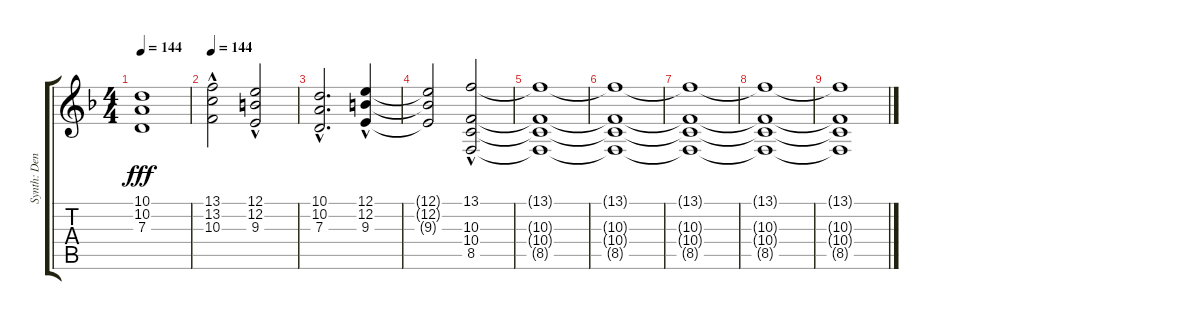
\track ("Synth: Denis" "Synth: Den") {instrument synthstrings1}
\staff {score tabs}
\tuning (E4 B3 G3 D3 A2 E2) {hide}
\ts (4 4)
\tempo 144
\clef g2
\ks f
(10.1{t} 10.2{t} 7.3{t}).1{dy fff} |
\tempo 144
(13.1{hac} 13.2{hac} 10.3{hac}).2 (12.1{hac} 12.2{hac} 9.3{hac}).2 |
(10.1{hac} 10.2{hac} 7.3{hac}).2{d} (12.1{hac} 12.2{hac} 9.3{hac}).4 |
(12.1{t} 12.2{t} 9.3{t}).2 (13.1{hac} 10.3{hac} 10.4{hac} 8.5{hac}).2 |
(13.1{t} 10.3{t} 10.4{t} 8.5{t}).1 |
(13.1{t} 10.3{t} 10.4{t} 8.5{t}).1 |
(13.1{t} 10.3{t} 10.4{t} 8.5{t}).1 |
(13.1{t} 10.3{t} 10.4{t} 8.5{t}).1 |
(13.1{t} 10.3{t} 10.4{t} 8.5{t}).1
